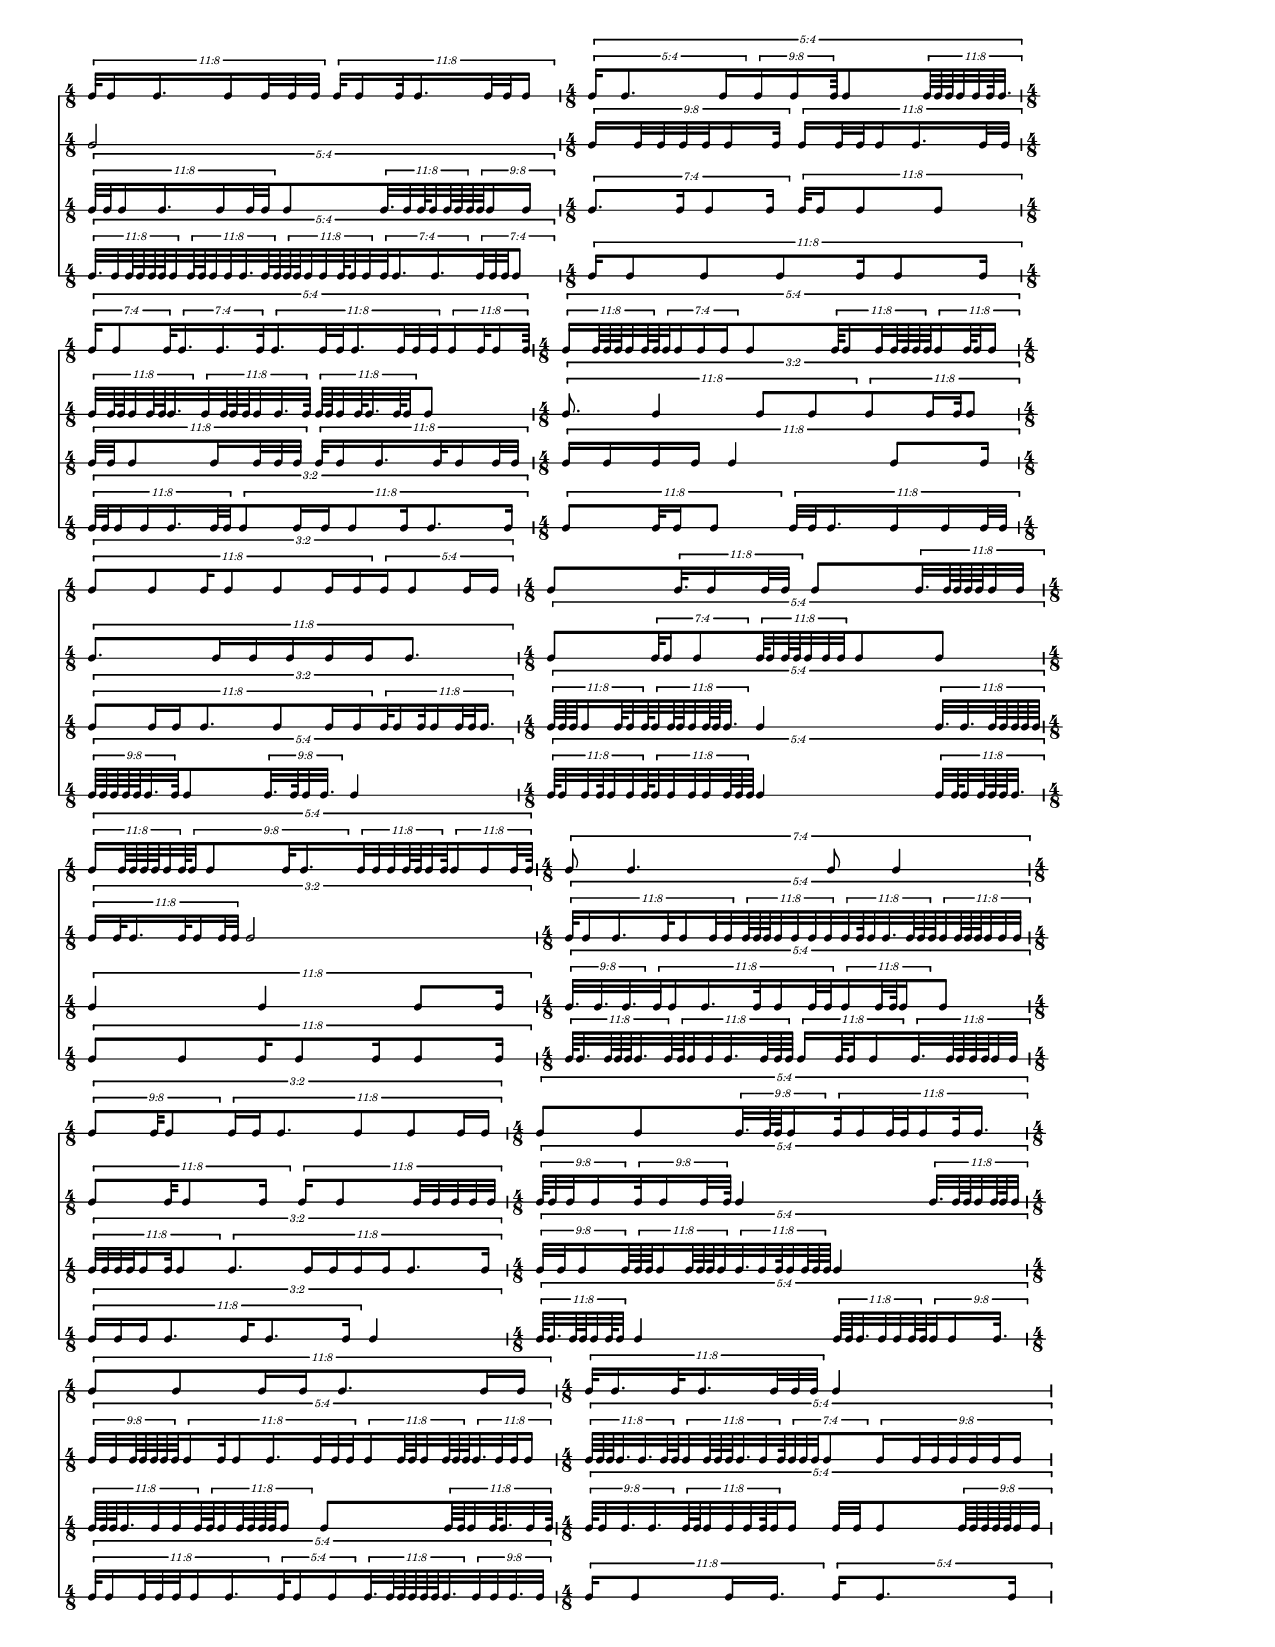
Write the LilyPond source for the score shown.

%%% Suitable for rhythmic examples:
%%%   OFF: first-system indent, bar numbers, automatic beaming
%%%   ON:  ragged-right, forget-accidentals
%%%
%%%   * Tuplets extend full length of figures they govern
%%%   * Tuplets are always written as fraction
%%%   * Line break are allowed on spanning durations
%%%   * All breakable spanners are set to True
%%%   * Collisions are ignored
%%%   * Paper layout is landscape

\header {
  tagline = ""
}

\midi{}
\layout {
  indent = #0
  ragged-right = ##t

  \context {
    \Score

    % proportional notation
    proportionalNotationDuration = #(ly:make-moment 1 54)
    %proportionalNotationDuration = #(ly:make-moment 1 74)
    %\override SpacingSpanner #'strict-note-spacing = ##t
    %\override SpacingSpanner #'strict-grace-spacing = ##t
    %\override SpacingSpanner #'uniform-stretching = ##t

    % breakable spanners
    \override Glissando #'breakable = ##t
    \override Beam #'breakable = ##t
    \override TextSpanner #'breakable = ##t

    % collisions
    %\override NoteColumn #'ignore-collision = ##t

    % tuplet handling
    tupletFullLength = ##t
    \override TupletNumber #'text = #tuplet-number::calc-fraction-text
    \override TupletBracket #'bracket-visibility = ##t
    \override TupletBracket #'padding = #2
    % allow tuplet bracket to always be visible, even for short tuplets.
    \override TupletBracket #'springs-and-rods = #ly:spanner::set-spacing-rods
    \override TupletBracket #'minimum-length = #3

    % bar numbers
    \remove Bar_number_engraver

    % text handling
    \override TextScript #'staff-padding = #4

  }

  \context {
    \Staff
    \override TimeSignature #'style = #'numbered
  }

  \context {
    \RhythmicStaff
    \override TimeSignature #'style = #'numbered
    \override VerticalAxisGroup #'minimum-Y-extent = #'(-2 . 4)
  }

  \context{
    \Voice
    % allow line break in spanning durations.
    % \remove "Forbid_line_break_engraver"
  }
}

#(set-default-paper-size "letter")
#(set-global-staff-size 12)



\score {
	<<
		\new RhythmicStaff {
\time 4/8
	\times 8/11 { 
		c'32  c'16  c'16.  c'16  c'32  c'32  c'32  
	} 
 		\times 8/11 { 
		c'32  c'16  c'32  c'16.  c'32  c'32  c'16  
	} 
 	

\time 4/8
	\times 4/5 { 
			\times 4/5 { 
		c'16  c'8.  c'16  
	} 
 		\times 8/9 { 
		c'16  c'16  c'64  
	} 
 	c'8  	\times 8/11 { 
		c'64  c'64  c'64  c'32  c'32  c'64  c'32.  
	} 
 	
	}

\time 4/8
	\times 4/5 { 
			\times 4/7 { 
		c'16  c'8  c'32  
	} 
 		\times 4/7 { 
		c'16.  c'16.  c'32  
	} 
 		\times 8/11 { 
		c'16.  c'32  c'32  c'16.  c'32  c'32  c'32  
	} 
 		\times 8/11 { 
		c'16  c'32  c'16  c'64  
	} 
 	
	}

\time 4/8
	\times 4/5 { 
			\times 8/11 { 
		c'16  c'64  c'64  c'64  c'32  c'64  c'64  
	} 
 		\times 4/7 { 
		c'32  c'16  c'16  c'16  
	} 
 	c'8  	\times 8/11 { 
		c'64  c'16  c'32  c'64  c'64  c'64  c'64  
	} 
 		\times 8/11 { 
		c'16  c'64  c'32  c'16  
	} 
 	
	}

\time 4/8
	\times 2/3 { 
			\times 8/11 { 
		c'8  c'8  c'16  c'8  c'8  c'16  c'16  
	} 
 		\times 4/5 { 
		c'16  c'8  c'16  c'16  
	} 
 	
	}

\time 4/8
c'8  	\times 8/11 { 
		c'32.  c'16  c'32  c'32  
	} 
 	c'8  	\times 8/11 { 
		c'32.  c'64  c'64  c'64  c'64  c'32  c'32  
	} 
 	

\time 4/8
	\times 4/5 { 
			\times 8/11 { 
		c'16  c'64  c'64  c'64  c'64  c'32  c'64  
	} 
 		\times 8/9 { 
		c'32  c'8  c'32  c'16.  
	} 
 		\times 8/11 { 
		c'32  c'32  c'32  c'64  c'64  c'32  c'64  
	} 
 		\times 8/11 { 
		c'16  c'16  c'32  c'64  
	} 
 	
	}

\time 4/8
	\times 4/7 { 
		c'8  c'4.  c'8  c'4  
	} 
 	

\time 4/8
	\times 2/3 { 
			\times 8/9 { 
		c'8  c'32  c'8  
	} 
 		\times 8/11 { 
		c'16  c'16  c'8.  c'8  c'8  c'16  c'16  
	} 
 	
	}

\time 4/8
	\times 4/5 { 
		c'8  c'8  	\times 8/9 { 
		c'32.  c'64  c'64  c'16  
	} 
 		\times 8/11 { 
		c'32  c'16  c'32  c'32  c'16  c'32  c'16.  
	} 
 	
	}

\time 4/8
	\times 8/11 { 
		c'8  c'8  c'16  c'16  c'8.  c'16  c'16  
	} 
 	

\time 4/8
	\times 8/11 { 
		c'32  c'16.  c'32  c'16.  c'32  c'32  c'32  
	} 
 	c'4  


}\new RhythmicStaff {
\time 4/8
c'2  

\time 4/8
	\times 8/9 { 
		c'16  c'32  c'32  c'32  c'32  c'16  c'32  
	} 
 		\times 8/11 { 
		c'16  c'32  c'32  c'16  c'16.  c'32  c'32  
	} 
 	

\time 4/8
	\times 8/11 { 
		c'32  c'64  c'64  c'32  c'64  c'64  c'32.  
	} 
 		\times 8/11 { 
		c'32  c'64  c'64  c'64  c'32  c'32.  c'64  
	} 
 		\times 8/11 { 
		c'64  c'64  c'32  c'64  c'32.  c'64  c'32  
	} 
 	c'8  

\time 4/8
	\times 2/3 { 
			\times 8/11 { 
		c'8.  c'4  c'8  c'8  
	} 
 		\times 8/11 { 
		c'8  c'16  c'32  c'8  
	} 
 	
	}

\time 4/8
	\times 8/11 { 
		c'8.  c'16  c'16  c'16  c'16  c'16  c'8.  
	} 
 	

\time 4/8
	\times 4/5 { 
		c'8  	\times 4/7 { 
		c'32  c'16  c'8  
	} 
 		\times 8/11 { 
		c'64  c'32  c'64  c'64  c'32  c'32  c'32  
	} 
 	c'8  c'8  
	}

\time 4/8
	\times 2/3 { 
			\times 8/11 { 
		c'16  c'32  c'16.  c'32  c'16  c'32  c'32  
	} 
 	c'2  
	}

\time 4/8
	\times 4/5 { 
			\times 8/11 { 
		c'32  c'16  c'16.  c'32  c'16  c'32  c'32  
	} 
 		\times 8/11 { 
		c'64  c'64  c'64  c'32  c'32  c'32  c'32  
	} 
 		\times 8/11 { 
		c'32  c'64  c'32  c'32.  c'64  c'64  c'64  
	} 
 		\times 8/11 { 
		c'32  c'64  c'64  c'64  c'32  c'32  c'32  
	} 
 	
	}

\time 4/8
	\times 8/11 { 
		c'8  c'32  c'8  c'16  
	} 
 		\times 8/11 { 
		c'16  c'8  c'32  c'32  c'32  c'32  c'32  
	} 
 	

\time 4/8
	\times 4/5 { 
			\times 8/9 { 
		c'64  c'32  c'32  c'16  
	} 
 		\times 8/9 { 
		c'32  c'16  c'32  c'64  
	} 
 	c'4  	\times 8/11 { 
		c'32.  c'64  c'64  c'32  c'64  c'64  c'32  
	} 
 	
	}

\time 4/8
	\times 4/5 { 
			\times 8/9 { 
		c'32  c'32  c'64  c'64  c'64  c'64  c'64  
	} 
 		\times 8/11 { 
		c'16  c'32  c'16  c'16.  c'32  c'32  c'32  
	} 
 		\times 8/11 { 
		c'16  c'64  c'64  c'32  c'64  c'64  c'64  
	} 
 		\times 8/11 { 
		c'32.  c'32  c'32  c'16  
	} 
 	
	}

\time 4/8
	\times 4/5 { 
			\times 8/11 { 
		c'64  c'64  c'64  c'32.  c'32.  c'64  c'64  
	} 
 		\times 8/11 { 
		c'32  c'64  c'64  c'64  c'32.  c'32  c'64  
	} 
 		\times 4/7 { 
		c'32  c'32  c'32  c'8  
	} 
 		\times 8/9 { 
		c'16  c'32  c'32  c'32  c'32  c'32  c'16  
	} 
 	
	}


}\new RhythmicStaff {
\time 4/8
	\times 4/5 { 
			\times 8/11 { 
		c'32  c'32  c'16  c'16.  c'16  c'32  c'32  
	} 
 	c'8  	\times 8/11 { 
		c'32.  c'32  c'64  c'32  c'64  c'64  c'64  
	} 
 		\times 8/9 { 
		c'64  c'16  c'16  
	} 
 	
	}

\time 4/8
	\times 4/7 { 
		c'8.  c'16  c'8  c'16  
	} 
 		\times 8/11 { 
		c'32  c'16  c'8  c'8  
	} 
 	

\time 4/8
	\times 8/11 { 
		c'32  c'32  c'8  c'16  c'32  c'32  c'32  
	} 
 		\times 8/11 { 
		c'32  c'16  c'16.  c'32  c'16  c'32  c'32  
	} 
 	

\time 4/8
	\times 8/11 { 
		c'16  c'16  c'16  c'16  c'4  c'8  c'16  
	} 
 	

\time 4/8
	\times 2/3 { 
			\times 8/11 { 
		c'8  c'16  c'16  c'8.  c'8  c'16  c'16  
	} 
 		\times 8/11 { 
		c'32  c'16  c'32  c'16  c'32  c'32  c'16.  
	} 
 	
	}

\time 4/8
	\times 4/5 { 
			\times 8/11 { 
		c'64  c'64  c'64  c'16  c'64  c'32  c'64  
	} 
 		\times 8/11 { 
		c'32  c'64  c'64  c'32  c'64  c'64  c'32.  
	} 
 	c'4  	\times 8/11 { 
		c'32.  c'32.  c'64  c'64  c'64  c'64  c'64  
	} 
 	
	}

\time 4/8
	\times 8/11 { 
		c'4  c'4  c'8  c'16  
	} 
 	

\time 4/8
	\times 4/5 { 
			\times 8/9 { 
		c'32.  c'32.  c'32.  
	} 
 		\times 8/11 { 
		c'32  c'16  c'16.  c'32  c'16  c'32  c'32  
	} 
 		\times 8/11 { 
		c'16  c'32  c'64  c'16  
	} 
 	c'8  
	}

\time 4/8
	\times 2/3 { 
			\times 8/11 { 
		c'32  c'32  c'32  c'32  c'16  c'32  c'8  
	} 
 		\times 8/11 { 
		c'8.  c'16  c'16  c'16  c'16  c'8.  c'16  
	} 
 	
	}

\time 4/8
	\times 4/5 { 
			\times 8/9 { 
		c'32  c'32  c'16  c'64  
	} 
 		\times 8/11 { 
		c'64  c'64  c'16  c'64  c'64  c'64  c'32  
	} 
 		\times 8/11 { 
		c'32.  c'32  c'64  c'32  c'64  c'64  c'64  
	} 
 	c'4  
	}

\time 4/8
	\times 8/11 { 
		c'64  c'64  c'64  c'32.  c'32  c'32  c'64  
	} 
 		\times 8/11 { 
		c'64  c'32  c'64  c'64  c'64  c'64  c'16  
	} 
 	c'8  	\times 8/11 { 
		c'64  c'64  c'32  c'64  c'32.  c'32  c'64  
	} 
 	

\time 4/8
	\times 4/5 { 
			\times 8/9 { 
		c'64  c'32  c'32.  c'32.  
	} 
 		\times 8/11 { 
		c'64  c'64  c'32  c'32  c'32  c'64  c'32  
	} 
 	c'16  c'32  c'32   
 	c'8  	\times 8/9 { 
		c'64  c'64  c'64  c'64  c'64  c'32  c'32  
	} 
 	
	}


}\new RhythmicStaff {
\time 4/8
	\times 4/5 { 
			\times 8/11 { 
		c'32.  c'32  c'64  c'64  c'64  c'64  c'32  
	} 
 		\times 8/11 { 
		c'64  c'64  c'32  c'32  c'32.  c'64  c'64  
	} 
 		\times 8/11 { 
		c'64  c'64  c'32  c'32  c'64  c'32  c'32  
	} 
 		\times 4/7 { 
		c'32  c'16.  c'16.  
	} 
 		\times 4/7 { 
		c'32  c'32  c'32  c'8  
	} 
 	
	}

\time 4/8
	\times 8/11 { 
		c'16  c'8  c'8  c'8  c'16  c'8  c'16  
	} 
 	

\time 4/8
	\times 2/3 { 
			\times 8/11 { 
		c'32  c'32  c'16  c'16  c'16.  c'32  c'32  
	} 
 		\times 8/11 { 
		c'8  c'16  c'16  c'8  c'16  c'8.  c'16  
	} 
 	
	}

\time 4/8
	\times 8/11 { 
		c'8  c'32  c'16  c'8  
	} 
 		\times 8/11 { 
		c'32  c'32  c'16.  c'16  c'16  c'32  c'32  
	} 
 	

\time 4/8
	\times 4/5 { 
			\times 8/9 { 
		c'64  c'64  c'64  c'64  c'64  c'32.  c'64  
	} 
 	c'8  	\times 8/9 { 
		c'32.  c'64  c'32  c'32.  
	} 
 	c'4  
	}

\time 4/8
	\times 4/5 { 
			\times 8/11 { 
		c'64  c'32  c'32  c'64  c'32  c'32  c'64  
	} 
 		\times 8/11 { 
		c'32  c'32  c'32  c'32  c'64  c'64  c'64  
	} 
 	c'4  	\times 8/11 { 
		c'32  c'64  c'32  c'64  c'64  c'64  c'32.  
	} 
 	
	}

\time 4/8
	\times 8/11 { 
		c'8  c'8  c'16  c'8  c'16  c'8  c'16  
	} 
 	

\time 4/8
	\times 8/11 { 
		c'64  c'32.  c'64  c'64  c'64  c'32.  c'64  
	} 
 		\times 8/11 { 
		c'64  c'32  c'32  c'32.  c'64  c'64  c'64  
	} 
 		\times 8/11 { 
		c'16  c'64  c'32  c'16  
	} 
 		\times 8/11 { 
		c'32.  c'64  c'64  c'64  c'64  c'32  c'32  
	} 
 	

\time 4/8
	\times 2/3 { 
			\times 8/11 { 
		c'16  c'16  c'16  c'8.  c'16  c'8.  c'16  
	} 
 	c'4  
	}

\time 4/8
	\times 4/5 { 
			\times 8/11 { 
		c'64  c'32.  c'64  c'64  c'32  c'64  c'32  
	} 
 	c'4  	\times 8/11 { 
		c'64  c'64  c'32.  c'32  c'32  c'64  c'64  
	} 
 		\times 8/9 { 
		c'32  c'16  c'32.  
	} 
 	
	}

\time 4/8
	\times 4/5 { 
			\times 8/11 { 
		c'32  c'16  c'32  c'32  c'32  c'16  c'16.  
	} 
 		\times 4/5 { 
		c'32  c'16  c'16  
	} 
 		\times 8/11 { 
		c'32.  c'64  c'64  c'64  c'64  c'64  c'32.  
	} 
 		\times 8/9 { 
		c'32  c'32  c'32.  c'32  
	} 
 	
	}

\time 4/8
	\times 8/11 { 
		c'16  c'8  c'16  c'16.  
	} 
 		\times 4/5 { 
		c'16  c'8.  c'16  
	} 
 	


}
  >> 
}

